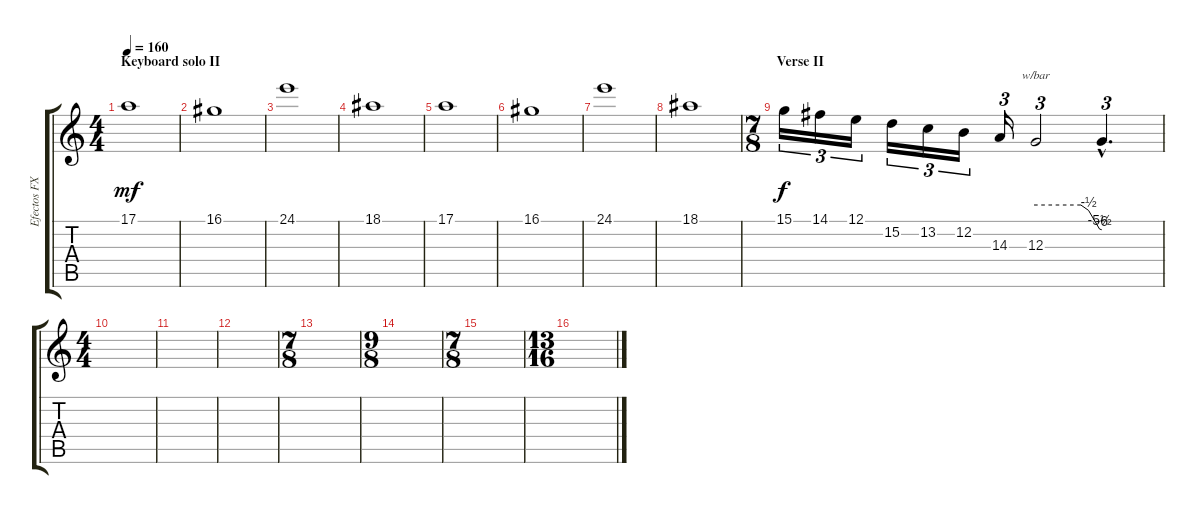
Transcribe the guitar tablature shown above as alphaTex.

\track ("Efectos FX" "Efectos FX") {instrument fx8scifi}
\staff {score tabs}
\tuning (E4 B3 G3 D3 A2 E2) {hide}
\ts (4 4)
\section ("" "Keyboard solo II")
\tempo 160
\clef g2
\ks c
17.1.1{dy mf} |
16.1.1 |
24.1.1 |
18.1.1 |
17.1.1 |
16.1.1 |
24.1.1 |
18.1.1 |
\ts (7 8)
\section ("" "Verse II")
15.1.16{tu (3 2) dy f instrument fx8scifi} 14.1.16{tu (3 2)} 12.1.16{tu (3 2)} 15.2.16{tu (3 2)} 13.2.16{tu (3 2)} 12.2.16{tu (3 2)} 14.3.16{tu (3 2)} 12.3.2{tu (3 2) tbe (custom default 0 0 41 0 48 -2 58 -22 60 -24)} 12.3{hac t}.4{d tu (3 2)} |
\ts (4 4)
|
|
|
\ts (7 8)
|
\ts (9 8)
|
\ts (7 8)
|
\ts (13 16)
